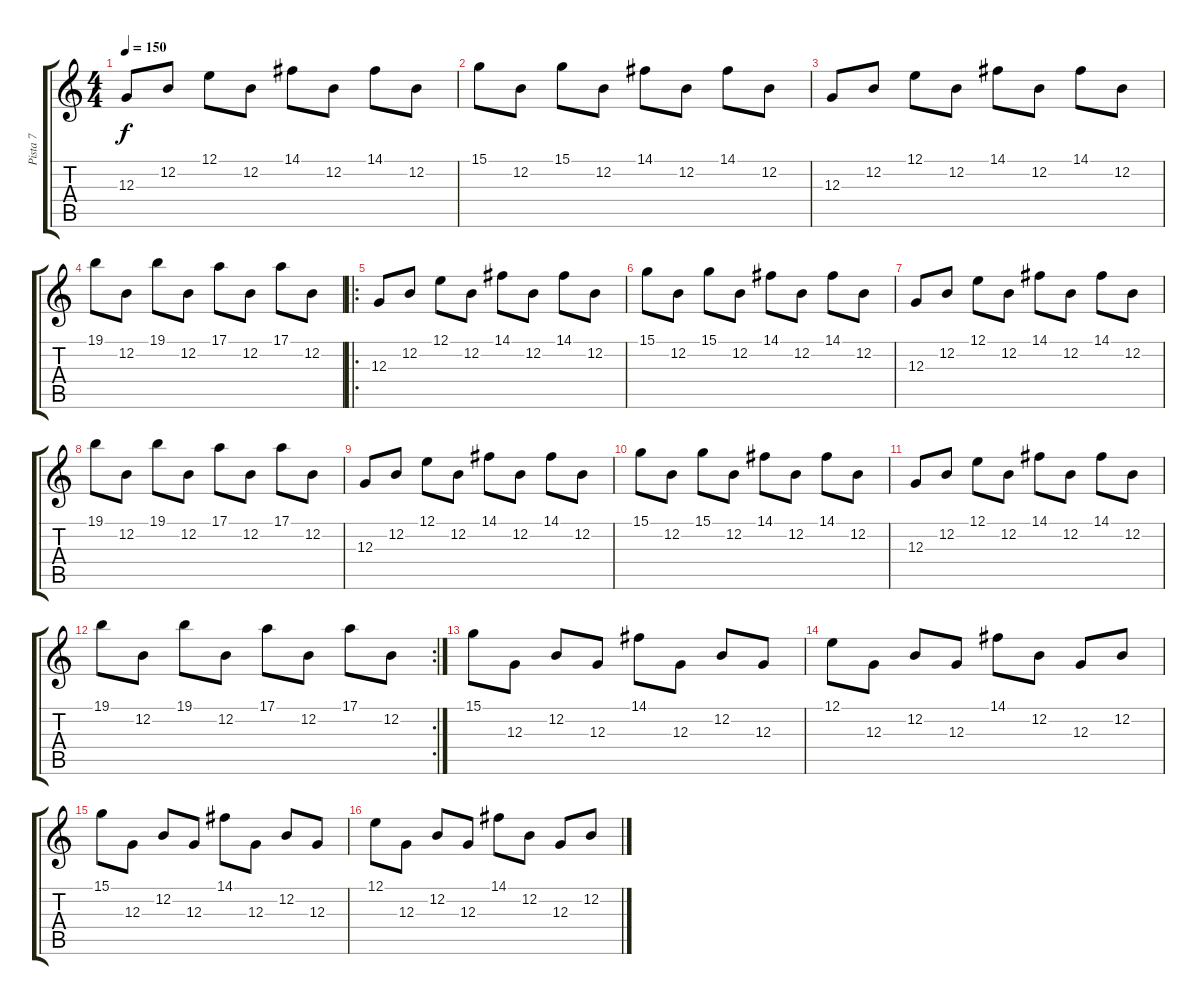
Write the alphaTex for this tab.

\track ("Pista 7" "Pista 7") {instrument synthvoice}
\staff {score tabs}
\tuning (E4 B3 G3 D3 A2 E2) {hide}
\ts (4 4)
\tempo 150
\clef g2
\ks c
12.3.8{dy f} 12.2.8 12.1.8 12.2.8 14.1.8 12.2.8 14.1.8 12.2.8 |
15.1.8 12.2.8 15.1.8 12.2.8 14.1.8 12.2.8 14.1.8 12.2.8 |
12.3.8 12.2.8 12.1.8 12.2.8 14.1.8 12.2.8 14.1.8 12.2.8 |
19.1.8 12.2.8 19.1.8 12.2.8 17.1.8 12.2.8 17.1.8 12.2.8 |
\ro
12.3.8 12.2.8 12.1.8 12.2.8 14.1.8 12.2.8 14.1.8 12.2.8 |
15.1.8 12.2.8 15.1.8 12.2.8 14.1.8 12.2.8 14.1.8 12.2.8 |
12.3.8 12.2.8 12.1.8 12.2.8 14.1.8 12.2.8 14.1.8 12.2.8 |
19.1.8 12.2.8 19.1.8 12.2.8 17.1.8 12.2.8 17.1.8 12.2.8 |
12.3.8 12.2.8 12.1.8 12.2.8 14.1.8 12.2.8 14.1.8 12.2.8 |
15.1.8 12.2.8 15.1.8 12.2.8 14.1.8 12.2.8 14.1.8 12.2.8 |
12.3.8 12.2.8 12.1.8 12.2.8 14.1.8 12.2.8 14.1.8 12.2.8 |
\rc 2
19.1.8 12.2.8 19.1.8 12.2.8 17.1.8 12.2.8 17.1.8 12.2.8 |
15.1.8 12.3.8 12.2.8 12.3.8 14.1.8 12.3.8 12.2.8 12.3.8 |
12.1.8 12.3.8 12.2.8 12.3.8 14.1.8 12.2.8 12.3.8 12.2.8 |
15.1.8 12.3.8 12.2.8 12.3.8 14.1.8 12.3.8 12.2.8 12.3.8 |
12.1.8 12.3.8 12.2.8 12.3.8 14.1.8 12.2.8 12.3.8 12.2.8
